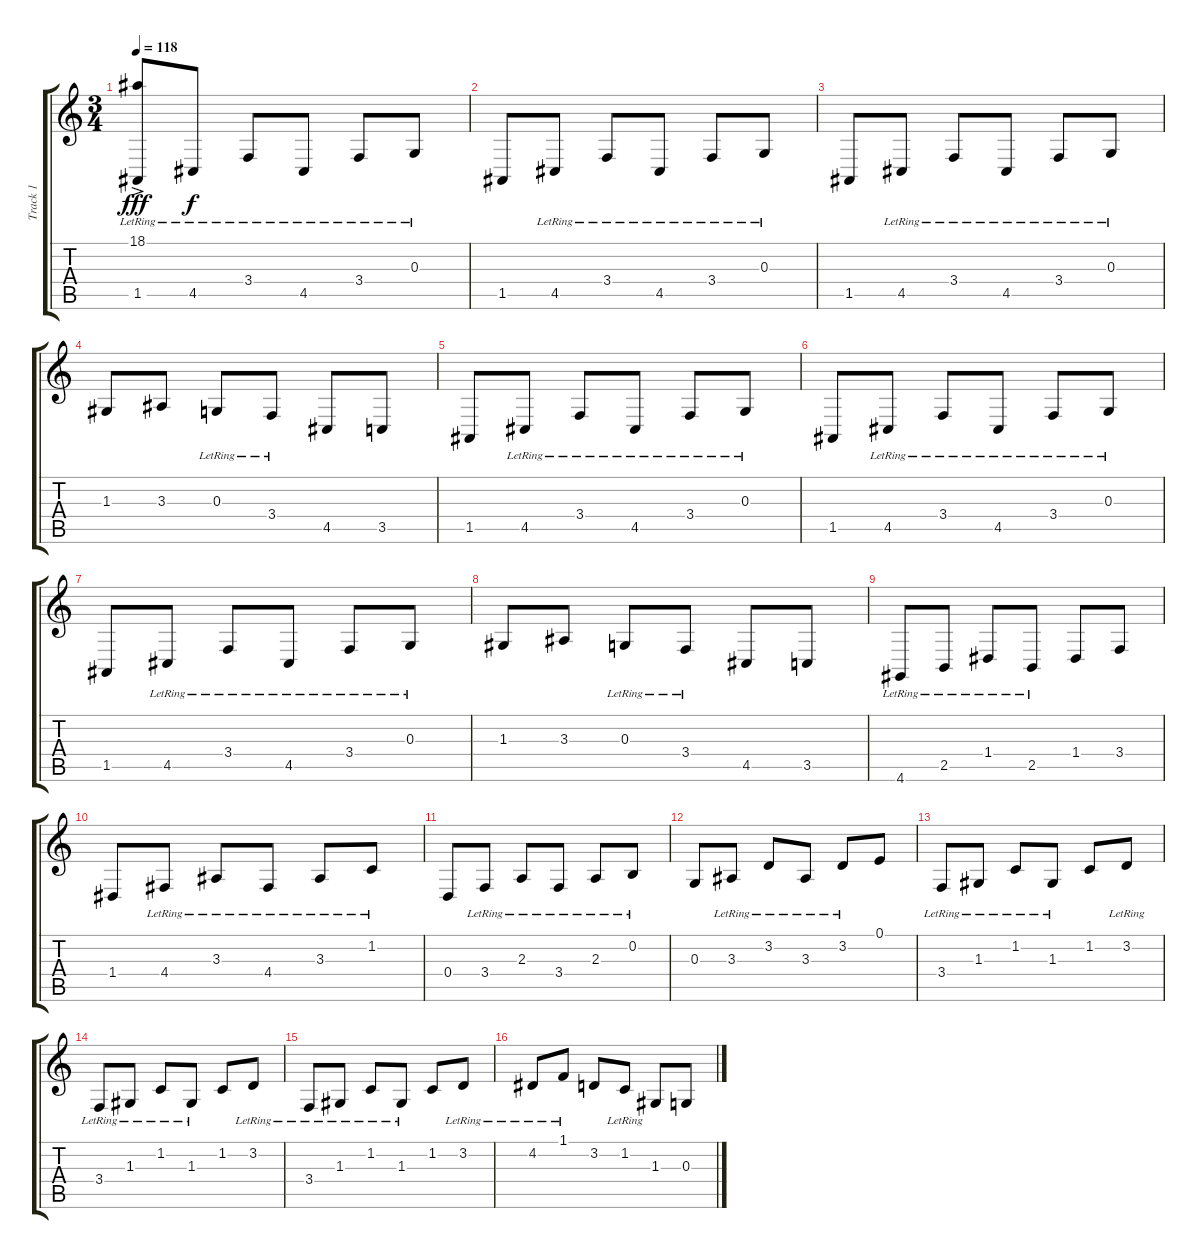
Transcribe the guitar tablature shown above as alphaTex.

\track ("Track 1" "Track 1") {instrument electricpiano1}
\staff {score tabs}
\tuning (E4 B3 G3 D3 A2 E2) {hide}
\ts (3 4)
\tempo 118
\clef g2
\ks c
(18.1{ac lr} 1.5).8{dy fff} 4.5{lr}.8{dy f} 3.4{lr}.8 4.5{lr}.8 3.4{lr}.8 0.3{lr}.8 |
1.5.8 4.5{lr}.8 3.4{lr}.8 4.5{lr}.8 3.4{lr}.8 0.3{lr}.8 |
1.5.8 4.5{lr}.8 3.4{lr}.8 4.5{lr}.8 3.4{lr}.8 0.3{lr}.8 |
1.3.8 3.3.8 0.3{lr}.8 3.4{lr}.8 4.5.8 3.5.8 |
1.5.8 4.5{lr}.8 3.4{lr}.8 4.5{lr}.8 3.4{lr}.8 0.3{lr}.8 |
1.5.8 4.5{lr}.8 3.4{lr}.8 4.5{lr}.8 3.4{lr}.8 0.3{lr}.8 |
1.5.8 4.5{lr}.8 3.4{lr}.8 4.5{lr}.8 3.4{lr}.8 0.3{lr}.8 |
1.3.8 3.3.8 0.3{lr}.8 3.4{lr}.8 4.5.8 3.5.8 |
4.6{lr}.8 2.5{lr}.8 1.4{lr}.8 2.5{lr}.8 1.4.8 3.4.8 |
1.4.8 4.4{lr}.8 3.3{lr}.8 4.4{lr}.8 3.3{lr}.8 1.2{lr}.8 |
0.4.8 3.4{lr}.8 2.3{lr}.8 3.4{lr}.8 2.3{lr}.8 0.2{lr}.8 |
0.3.8 3.3{lr}.8 3.2{lr}.8 3.3{lr}.8 3.2{lr}.8 0.1.8 |
3.4{lr}.8 1.3{lr}.8 1.2{lr}.8 1.3{lr}.8 1.2.8 3.2{lr}.8 |
3.4{lr}.8 1.3{lr}.8 1.2{lr}.8 1.3{lr}.8 1.2.8 3.2{lr}.8 |
3.4{lr}.8 1.3{lr}.8 1.2{lr}.8 1.3{lr}.8 1.2.8 3.2{lr}.8 |
4.2{lr}.8 1.1{lr}.8 3.2.8 1.2{lr}.8 1.3.8 0.3.8
